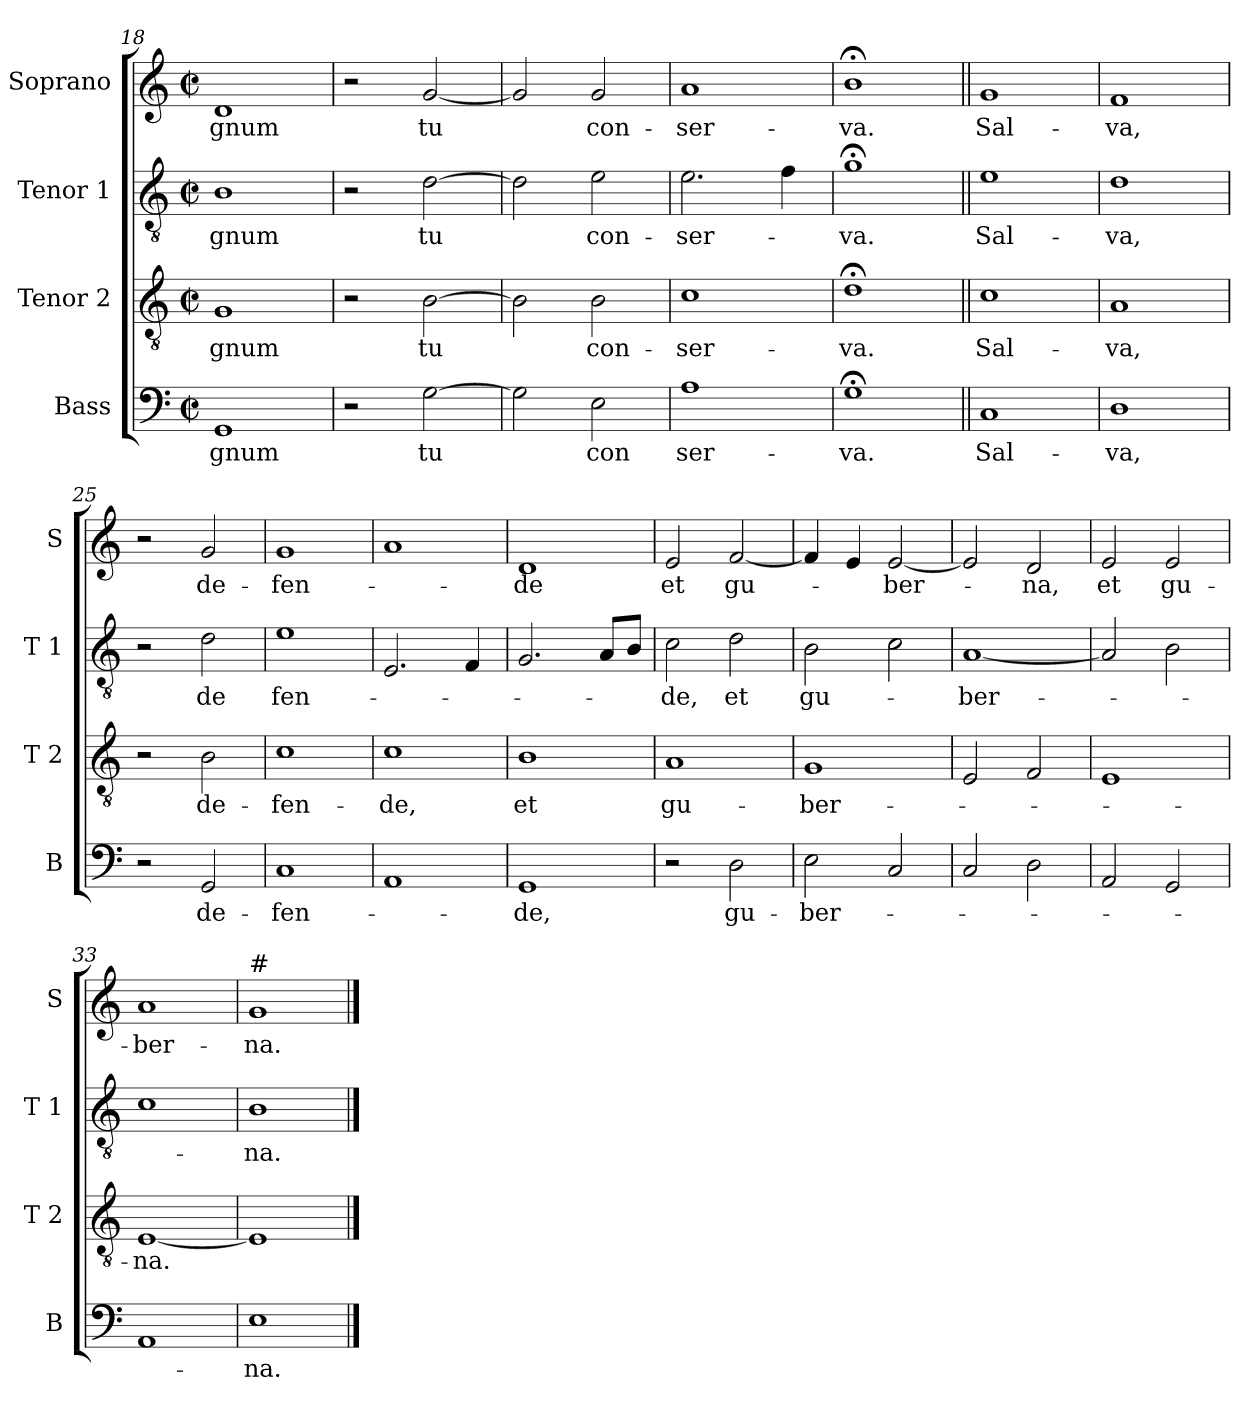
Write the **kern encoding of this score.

**kern	**text	**kern	**text	**kern	**text	**kern	**text
*part4	*part4	*part3	*part3	*part2	*part2	*part1	*part1
*staff4	*staff4	*staff3	*staff3	*staff2	*staff2	*staff1	*staff1
*I"Bass	*	*I"Tenor 2	*	*I"Tenor 1	*	*I"Soprano	*
*I'B	*	*I'T 2	*	*I'T 1	*	*I'S	*
*clefF4	*	*clefGv2	*	*clefGv2	*	*clefG2	*
*k[]	*	*k[]	*	*k[]	*	*k[]	*
*C:	*	*C:	*	*C:	*	*C:	*
*M2/2	*	*M2/2	*	*M2/2	*	*M2/2	*
*met(c|)	*	*met(c|)	*	*met(c|)	*	*met(c|)	*
=18	=18	=18	=18	=18	=18	=18	=18
!	!LO:LY:b	!	!LO:LY:b	!	!LO:LY:b	!	!LO:LY:b
1GG	-gnum	1G	-gnum	1B	-gnum	1d	-gnum
!!LO:PB:g=z
=19	=19	=19	=19	=19	=19	=19	=19
2r	.	2r	.	2r	.	2r	.
!	!LO:LY:b	!	!LO:LY:b	!	!LO:LY:b	!	!LO:LY:b
[2G\	tu	[2B\	tu	[2d\	tu	[2g/	tu
=20	=20	=20	=20	=20	=20	=20	=20
2G\]	.	2B\]	.	2d\]	.	2g/]	.
!	!LO:LY:b	!	!LO:LY:b	!	!LO:LY:b	!	!LO:LY:b
2E\	con	2B\	con-	2e\	con-	2g/	con-
=21	=21	=21	=21	=21	=21	=21	=21
!	!LO:LY:b	!	!LO:LY:b	!	!LO:LY:b	!	!LO:LY:b
1A	ser-	1c	-ser-	2.e\	-ser-	1a	-ser-
.	.	.	.	4f\	.	.	.
=22	=22	=22	=22	=22	=22	=22	=22
!	!LO:LY:b	!	!LO:LY:b	!	!LO:LY:b	!	!LO:LY:b
1G;<	-va.	1d;<	-va.	1g;<	-va.	1b;<	-va.
=23||	=23||	=23||	=23||	=23||	=23||	=23||	=23||
!	!LO:LY:b	!	!LO:LY:b	!	!LO:LY:b	!	!LO:LY:b
1C	Sal-	1c	Sal-	1e	Sal-	1g	Sal-
=24	=24	=24	=24	=24	=24	=24	=24
!	!LO:LY:b	!	!LO:LY:b	!	!LO:LY:b	!	!LO:LY:b
1D	-va,	1A	-va,	1d	-va,	1f	-va,
!!LO:LB:g=z
=25	=25	=25	=25	=25	=25	=25	=25
2r	.	2r	.	2r	.	2r	.
!	!LO:LY:b	!	!LO:LY:b	!	!LO:LY:b	!	!LO:LY:b
2GG/	de-	2B\	de-	2d\	de	2g/	de-
=26	=26	=26	=26	=26	=26	=26	=26
!	!LO:LY:b	!	!LO:LY:b	!	!LO:LY:b	!	!LO:LY:b
1C	-fen-	1c	-fen-	1e	fen-	1g	-fen-
=27	=27	=27	=27	=27	=27	=27	=27
!	!	!	!LO:LY:b	!	!	!	!
1AA	.	1c	-de,	2.E/	.	1a	.
.	.	.	.	4F/	.	.	.
=28	=28	=28	=28	=28	=28	=28	=28
!	!LO:LY:b	!	!LO:LY:b	!	!	!	!LO:LY:b
1GG	-de,	1B	et	2.G/	.	1d	-de
.	.	.	.	8A/L	.	.	.
.	.	.	.	8B/J	.	.	.
=29	=29	=29	=29	=29	=29	=29	=29
!	!	!	!LO:LY:b	!	!LO:LY:b	!	!LO:LY:b
2r	.	1A	gu-	2c\	-de,	2e/	et
!	!LO:LY:b	!	!	!	!LO:LY:b	!	!LO:LY:b
2D\	gu-	.	.	2d\	et	[2f/	gu-
!!LO:LB:g=z
=30	=30	=30	=30	=30	=30	=30	=30
!	!LO:LY:b	!	!LO:LY:b	!	!LO:LY:b	!	!
2E\	-ber-	1G	-ber-	2B\	gu-	4f/]	.
.	.	.	.	.	.	4e/	.
!	!	!	!	!	!	!	!LO:LY:b
2C/	.	.	.	2c\	.	[2e/	-ber-
=31	=31	=31	=31	=31	=31	=31	=31
!	!	!	!	!	!LO:LY:b	!	!
2C/	.	2E/	.	[1A	-ber-	2e/]	.
!	!	!	!	!	!	!	!LO:LY:b
2D\	.	2F/	.	.	.	2d/	-na,
=32	=32	=32	=32	=32	=32	=32	=32
!	!	!	!	!	!	!	!LO:LY:b
2AA/	.	1E	.	2A/]	.	2e/	et
!	!	!	!	!	!	!	!LO:LY:b
2GG/	.	.	.	2B\	.	2e/	gu-
=33	=33	=33	=33	=33	=33	=33	=33
!	!	!	!LO:LY:b	!	!	!	!LO:LY:b
1AA	.	[1E	-na.	1c	.	1a	-ber-
=34	=34	=34	=34	=34	=34	=34	=34
!	!	!	!	!	!	!LO:TX:a:t=#	!
!	!LO:LY:b	!	!	!	!LO:LY:b	!	!LO:LY:b
1E	-na.	1E]	.	1B	-na.	1g	-na.
==	==	==	==	==	==	==	==
*-	*-	*-	*-	*-	*-	*-	*-
